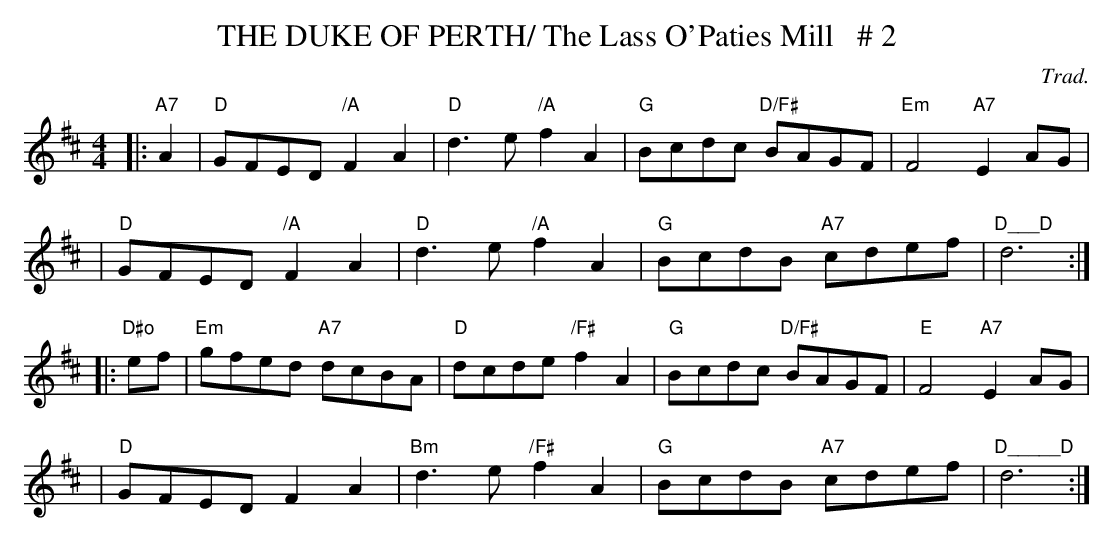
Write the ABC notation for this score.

X:1
T:THE DUKE OF PERTH/ The Lass O'Paties Mill   # 2
M:4/4
L:1/8
C:Trad.
K:D
|:"A7" A2 |"D" GFED "/A" F2A2 | "D" d3e "/A"f2A2 | "G" Bcdc "D/F#" BAGF| "Em"F4 "A7" E2AG|!
|"D" GFED "/A" F2A2 | "D" d3e "/A" f2A2 | "G" BcdB "A7" cdef  | "D___D"d6 :|!
|:"D#o"ef |"Em" gfed "A7" dcBA | "D" dcde "/F#" f2A2 |"G" Bcdc "D/F#" BAGF | "E" F4 "A7" E2 AG |!
|"D" GFED F2A2 |"Bm" d3e "/F#" f2A2 |"G"  BcdB "A7" cdef | "D_____D" d6:|
